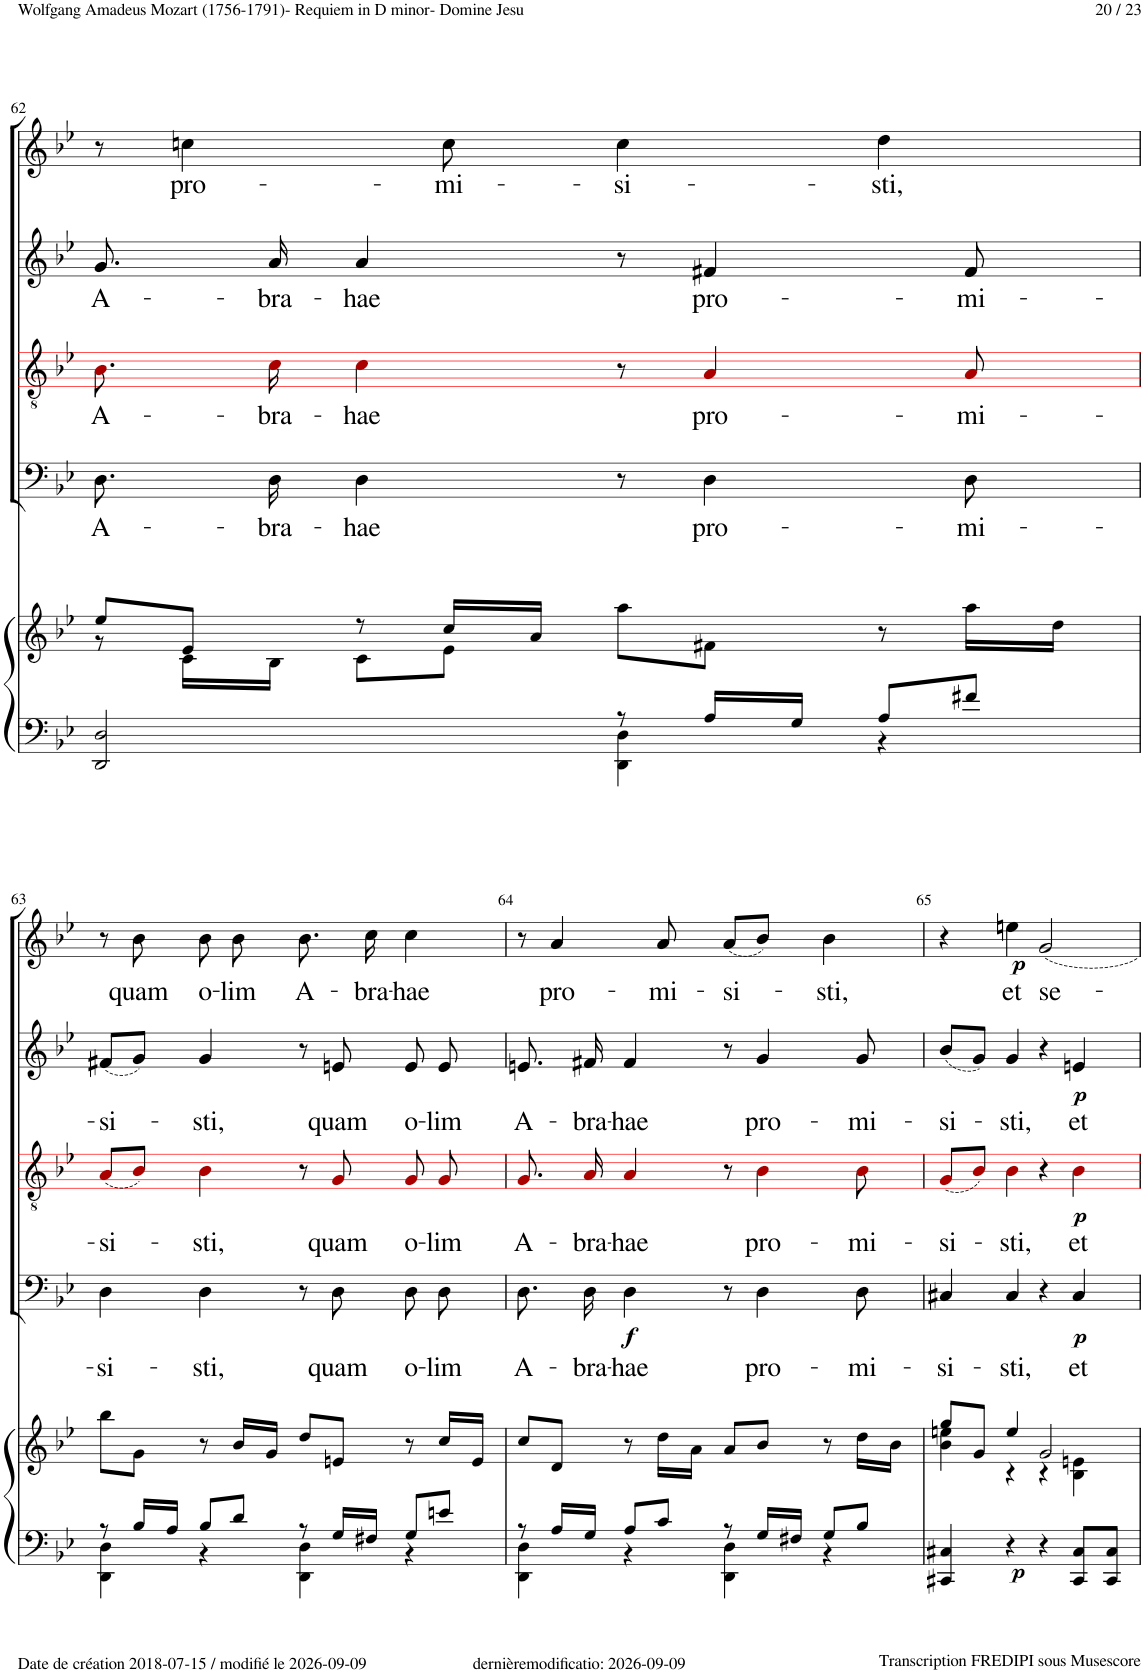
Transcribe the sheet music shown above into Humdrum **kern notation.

**kern	**kern	**dynam	**kern	**text	**dynam	**kern	**text	**dynam	**kern	**text	**dynam	**kern	**text	**dynam
*part5	*part5	*part5	*part4	*part4	*part4	*part3	*part3	*part3	*part2	*part2	*part2	*part1	*part1	*part1
*staff6	*staff5	*staff5/6	*staff4	*staff4	*staff4	*staff3	*staff3	*staff3	*staff2	*staff2	*staff2	*staff1	*staff1	*staff1
*I"Piano	*	*	*I"Bass	*	*	*I"Tenor	*	*	*I"Alto	*	*	*I"Soprano	*	*
*I'Pno	*	*	*	*	*	*	*	*	*	*	*	*	*	*
!!LO:PB:g=z
*clefF4	*clefG2	*	*clefF4	*	*	*clefGv2	*	*	*clefG2	*	*	*clefG2	*	*
*	*	*	*	*	*	*ITrd8c14	*	*	*	*	*	*	*	*
*k[b-e-]	*k[b-e-]	*	*k[b-e-]	*	*	*k[b-e-]	*	*	*k[b-e-]	*	*	*k[b-e-]	*	*
*M4/4	*M4/4	*	*M4/4	*	*	*M4/4	*	*	*M4/4	*	*	*M4/4	*	*
*met(c)	*met(c)	*	*met(c)	*	*	*met(c)	*	*	*met(c)	*	*	*met(c)	*	*
=62	=62	=62	=62	=62	=62	=62	=62	=62	=62	=62	=62	=62	=62	=62
*^	*^	*	*	*	*	*	*	*	*	*	*	*	*	*
!	!	!	!	!	!	!LO:LY:b	!	!	!LO:LY:b	!	!	!LO:LY:b	!	!	!	!
2DD/ 2D/	2ryy	8ee-/L	8r	.	8.D!\L	A-	.	8.B-!i\	A-	.	8.g!/	A-	.	8r	.	.
!	!	!	!	!	!	!	!	!	!	!	!	!	!	!	!LO:LY:b	!
.	.	8e-/J	16c\LL	.	.	.	.	.	.	.	.	.	.	4ccn!\	pro-	.
!	!	!	!	!	!	!LO:LY:b	!	!	!LO:LY:b	!	!	!LO:LY:b	!	!	!	!
.	.	.	16B-\JJ	.	16D!\Jk	-bra-	.	16c!i\	-bra-	.	16a!/	-bra-	.	.	.	.
!	!	!	!	!	!	!LO:LY:b	!	!	!LO:LY:b	!	!	!LO:LY:b	!	!	!	!
.	.	8r	8c\L	.	4D!\	-hae	.	4c!i\	-hae	.	4a!/	-hae	.	.	.	.
!	!	!	!	!	!	!	!	!	!	!	!	!	!	!	!LO:LY:b	!
.	.	16cc/LL	8e-\J	.	.	.	.	.	.	.	.	.	.	8cc!\	-mi-	.
.	.	16a/JJ	.	.	.	.	.	.	.	.	.	.	.	.	.	.
!	!	!	!	!	!	!	!	!	!	!	!	!	!	!	!LO:LY:b	!
8r	4DD\ 4D\	8aa\L	2ryy	.	8r	.	.	8r	.	.	8r	.	.	4cc!\	-si-	.
!	!	!	!	!	!	!LO:LY:b	!	!	!LO:LY:b	!	!	!LO:LY:b	!	!	!	!
16A/LL	.	8f#X\J	.	.	4D!\	pro-	.	4A!i/	pro-	.	4f#X!/	pro-	.	.	.	.
16G/JJ	.	.	.	.	.	.	.	.	.	.	.	.	.	.	.	.
!	!	!	!	!	!	!	!	!	!	!	!	!	!	!	!LO:LY:b	!
8A/L	4r	8r	.	.	.	.	.	.	.	.	.	.	.	4dd!\	-sti,	.
!	!	!	!	!	!	!LO:LY:b	!	!	!LO:LY:b	!	!	!LO:LY:b	!	!	!	!
8f#X/J	.	16aa\LL	.	.	8D!\	-mi-	.	8A!i/	-mi-	.	8f#!/	-mi-	.	.	.	.
.	.	16dd\JJ	.	.	.	.	.	.	.	.	.	.	.	.	.	.
*	*	*v	*v	*	*	*	*	*	*	*	*	*	*	*	*	*
!!LO:LB:g=z
=63	=63	=63	=63	=63	=63	=63	=63	=63	=63	=63	=63	=63	=63	=63	=63
!	!	!	!	!	!LO:LY:b	!	!	!LO:LY:b	!	!	!LO:LY:b	!	!	!	!
8r	4DD\ 4D\	8bb-\L	.	4D!\	-si-	.	(8A!i/L	-si-	.	(8f#X!/L	-si-	.	8r	.	.
!	!	!	!	!	!	!	!	!	!	!	!	!	!	!LO:LY:b	!
16B-/LL	.	8g\J	.	.	.	.	8B-!i/J)	.	.	8g!/J)	.	.	8b-!\	quam	.
16A/JJ	.	.	.	.	.	.	.	.	.	.	.	.	.	.	.
!	!	!	!	!	!LO:LY:b	!	!	!LO:LY:b	!	!	!LO:LY:b	!	!	!LO:LY:b	!
8B-/L	4r	8r	.	4D!\	-sti,	.	4B-!i\	-sti,	.	4g!/	-sti,	.	8b-!\	o-	.
!	!	!	!	!	!	!	!	!	!	!	!	!	!	!LO:LY:b	!
8d/J	.	16b-/LL	.	.	.	.	.	.	.	.	.	.	8b-!\	-lim	.
.	.	16g/JJ	.	.	.	.	.	.	.	.	.	.	.	.	.
!	!	!	!	!	!	!	!	!	!	!	!	!	!	!LO:LY:b	!
8r	4DD\ 4D\	8dd/L	.	8r	.	.	8r	.	.	8r	.	.	8.b-!\	A-	.
!	!	!	!	!	!LO:LY:b	!	!	!LO:LY:b	!	!	!LO:LY:b	!	!	!	!
16G/LL	.	8en/J	.	8D!\	quam	.	8G!i/	quam	.	8en!/	quam	.	.	.	.
!	!	!	!	!	!	!	!	!	!	!	!	!	!	!LO:LY:b	!
16F#X/JJ	.	.	.	.	.	.	.	.	.	.	.	.	16cc!\	-bra-	.
!	!	!	!	!	!LO:LY:b	!	!	!LO:LY:b	!	!	!LO:LY:b	!	!	!LO:LY:b	!
8G/L	4r	8r	.	8D!\L	o-	.	8G!i/	o-	.	8e!/	o-	.	4cc!\	-hae	.
!	!	!	!	!	!LO:LY:b	!	!	!LO:LY:b	!	!	!LO:LY:b	!	!	!	!
8en/J	.	16cc/LL	.	8D!\J	-lim	.	8G!i/	-lim	.	8e!/	-lim	.	.	.	.
.	.	16e/JJ	.	.	.	.	.	.	.	.	.	.	.	.	.
=64	=64	=64	=64	=64	=64	=64	=64	=64	=64	=64	=64	=64	=64	=64	=64
!	!	!	!	!	!LO:LY:b	!	!	!LO:LY:b	!	!	!LO:LY:b	!	!	!	!
8r	4DD\ 4D\	8cc/L	.	8.D!\L	A-	.	8.G!i/	A-	.	8.en!/	A-	.	8r	.	.
!	!	!	!	!	!	!	!	!	!	!	!	!	!	!LO:LY:b	!
16A/LL	.	8d/J	.	.	.	.	.	.	.	.	.	.	4a!/	pro-	.
!	!	!	!	!	!LO:LY:b	!	!	!LO:LY:b	!	!	!LO:LY:b	!	!	!	!
16G/JJ	.	.	.	16D!\Jk	-bra-	.	16A!i/	-bra-	.	16f#X!/	-bra-	.	.	.	.
!	!	!	!	!	!LO:LY:b	!LO:DY:b	!	!LO:LY:b	!	!	!LO:LY:b	!	!	!	!
8A/L	4r	8r	.	4D!\	-hae	f	4A!i/	-hae	.	4f#!/	-hae	.	.	.	.
!	!	!	!	!	!	!	!	!	!	!	!	!	!	!LO:LY:b	!
8c/J	.	16dd\LL	.	.	.	.	.	.	.	.	.	.	8a!/	-mi-	.
.	.	16a\JJ	.	.	.	.	.	.	.	.	.	.	.	.	.
!	!	!	!	!	!	!	!	!	!	!	!	!	!	!LO:LY:b	!
8r	4DD\ 4D\	8a/L	.	8r	.	.	8r	.	.	8r	.	.	(8a!/L	-si-	.
!	!	!	!	!	!LO:LY:b	!	!	!LO:LY:b	!	!	!LO:LY:b	!	!	!	!
16G/LL	.	8b-/J	.	4D!\	pro-	.	4B-!i\	pro-	.	4g!/	pro-	.	8b-!/J)	.	.
16F#X/JJ	.	.	.	.	.	.	.	.	.	.	.	.	.	.	.
!	!	!	!	!	!	!	!	!	!	!	!	!	!	!LO:LY:b	!
8G/L	4r	8r	.	.	.	.	.	.	.	.	.	.	4b-!\	-sti,	.
!	!	!	!	!	!LO:LY:b	!	!	!LO:LY:b	!	!	!LO:LY:b	!	!	!	!
8B-/J	.	16dd\LL	.	8D!\	-mi-	.	8B-!i\	-mi-	.	8g!/	-mi-	.	.	.	.
.	.	16b-\JJ	.	.	.	.	.	.	.	.	.	.	.	.	.
*v	*v	*	*	*	*	*	*	*	*	*	*	*	*	*	*
=65	=65	=65	=65	=65	=65	=65	=65	=65	=65	=65	=65	=65	=65	=65
*	*^	*	*	*	*	*	*	*	*	*	*	*	*	*
!	!	!	!	!	!LO:LY:b	!	!	!LO:LY:b	!	!	!LO:LY:b	!	!	!	!
4CC#X/ 4C#X/	8gg/L	4b-\ 4een\	.	4C#X!/	-si-	.	(8G!i/L	-si-	.	(8b-!/L	-si-	.	4r	.	.
.	8g/J	.	.	.	.	.	8B-!i/J)	.	.	8g!/J)	.	.	.	.	.
!	!	!	!LO:DY:b=2	!	!LO:LY:b	!	!	!LO:LY:b	!	!	!LO:LY:b	!	!	!LO:LY:b	!LO:DY:b
4r	4ee/	4r	p	4C#!/	-sti,	.	4B-!i\	-sti,	.	4g!/	-sti,	.	4een!\	et	p
!	!	!	!	!	!	!	!	!	!	!	!	!	!	!LO:LY:b	!
4r	2g/	4r	.	4r	.	.	4r	.	.	4r	.	.	2g!/	se-	.
!	!	!	!	!	!LO:LY:b	!LO:DY:b	!	!LO:LY:b	!LO:DY:b	!	!LO:LY:b	!LO:DY:b	!	!	!
8CC#/ 8C#/L	.	4B-\ 4en\	.	4C#!/	et	p	4B-!i\	et	p	4en!/	et	p	.	.	.
8CC#/ 8C#/J	.	.	.	.	.	.	.	.	.	.	.	.	.	.	.
*	*v	*v	*	*	*	*	*	*	*	*	*	*	*	*	*
=	=	=	=	=	=	=	=	=	=	=	=	=	=	=
*-	*-	*-	*-	*-	*-	*-	*-	*-	*-	*-	*-	*-	*-	*-
